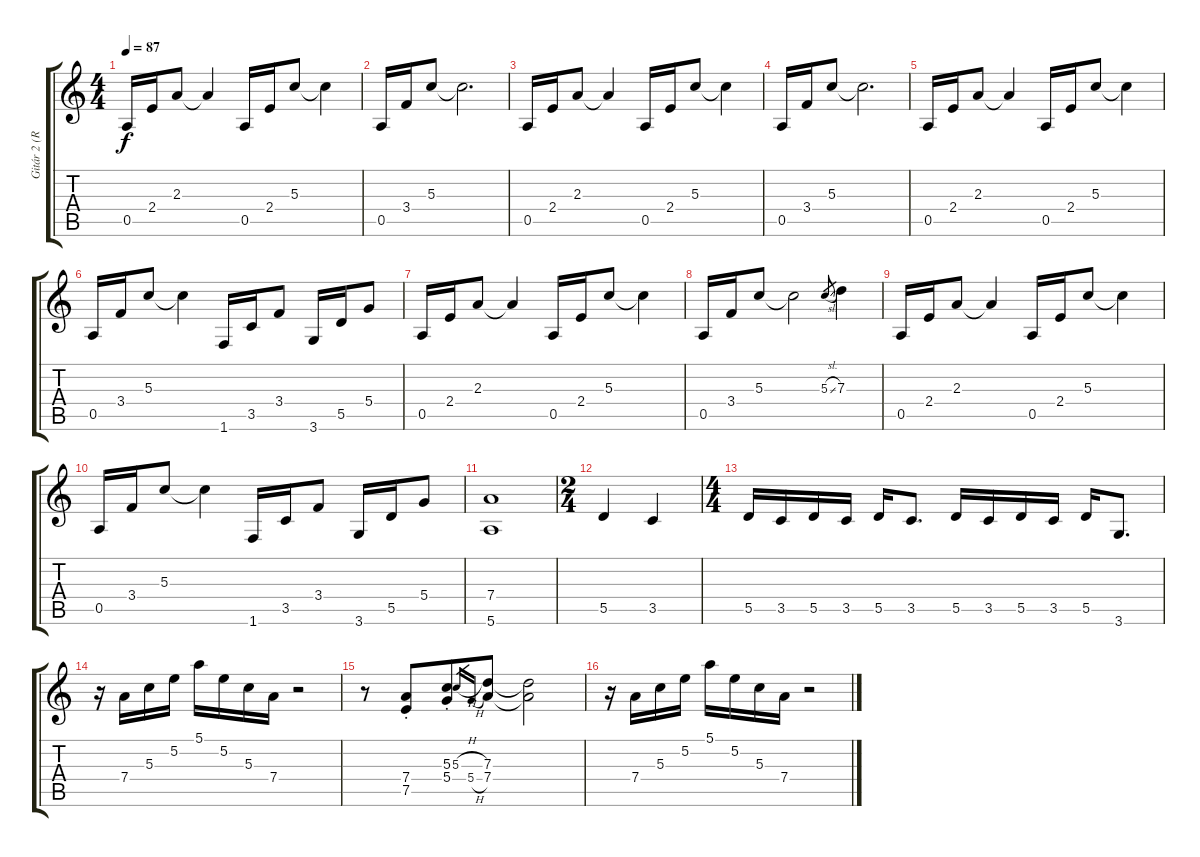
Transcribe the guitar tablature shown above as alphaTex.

\track ("Gitár 2 (Ritchie Blackmore)" "Gitár 2 (R") {instrument distortionguitar}
\staff {score tabs}
\tuning (E4 B3 G3 D3 A2 E2) {hide}
\ts (4 4)
\tempo 87
\clef g2
\ks c
0.5.16{dy f} 2.4.16 2.3.8 2.3{t}.4 0.5.16 2.4.16 5.3.8 5.3{t}.4 |
0.5.16 3.4.16 5.3.8 5.3{t}.2{d} |
0.5.16 2.4.16 2.3.8 2.3{t}.4 0.5.16 2.4.16 5.3.8 5.3{t}.4 |
0.5.16 3.4.16 5.3.8 5.3{t}.2{d} |
0.5.16 2.4.16 2.3.8 2.3{t}.4 0.5.16 2.4.16 5.3.8 5.3{t}.4 |
0.5.16 3.4.16 5.3.8 5.3{t}.4 1.6.16 3.5.16 3.4.8 3.6.16 5.5.16 5.4.8 |
0.5.16 2.4.16 2.3.8 2.3{t}.4 0.5.16 2.4.16 5.3.8 5.3{t}.4 |
0.5.16 3.4.16 5.3.8 5.3{t}.2 5.3{sl}.8{gr} 7.3.4 |
0.5.16 2.4.16 2.3.8 2.3{t}.4 0.5.16 2.4.16 5.3.8 5.3{t}.4 |
0.5.16 3.4.16 5.3.8 5.3{t}.4 1.6.16 3.5.16 3.4.8 3.6.16 5.5.16 5.4.8 |
(7.4 5.6).1{instrument distortionguitar} |
\ts (2 4)
5.5.4 3.5.4 |
\ts (4 4)
5.5.16 3.5.16 5.5.16 3.5.16 5.5.16 3.5.8{d} 5.5.16 3.5.16 5.5.16 3.5.16 5.5.16 3.6.8{d} |
r.16 7.4.16 5.3.16 5.2.16 5.1.16 5.2.16 5.3.16 7.4.16 r.2 |
r.8 (7.4{st} 7.5{st}).8{beam merge} (5.3{st} 5.4{st}).8 5.3{h}.16{gr} 5.4{h}.16{gr} (7.3 7.4).8 (7.3{t} 7.4{t}).2 |
r.16 7.4.16 5.3.16 5.2.16 5.1.16 5.2.16 5.3.16 7.4.16 r.2
